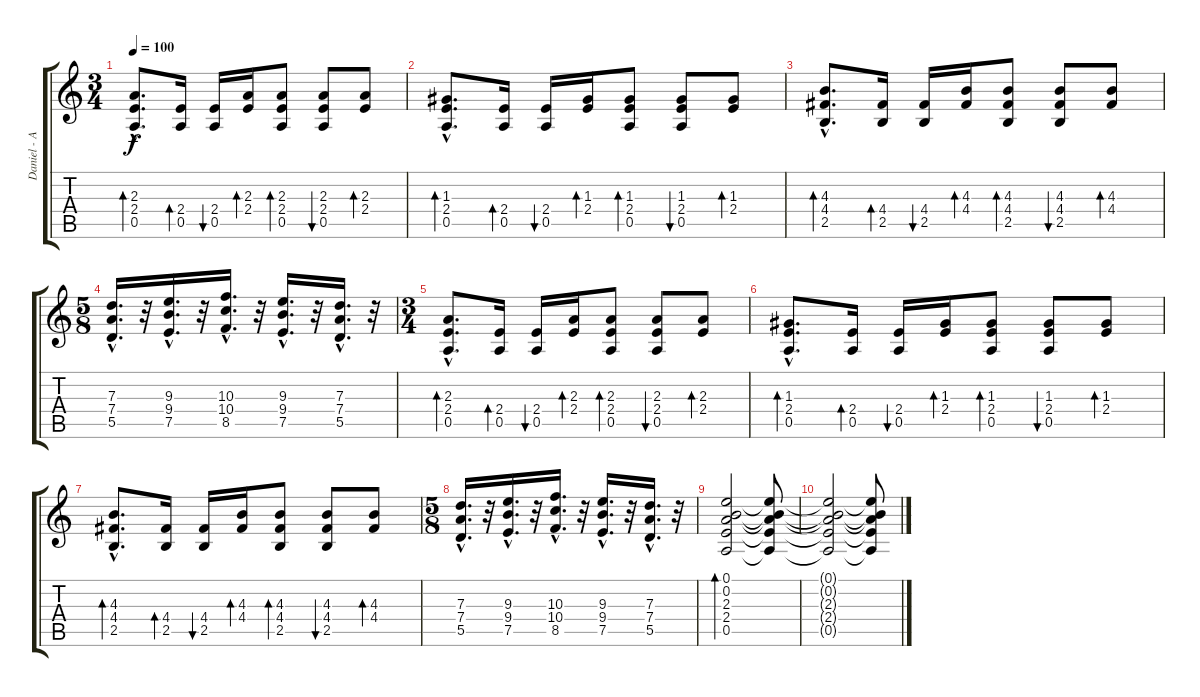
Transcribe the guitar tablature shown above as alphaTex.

\track ("Daniel - Acoustic" "Daniel - A") {instrument acousticguitarsteel}
\staff {score tabs}
\tuning (E4 B3 G3 D3 A2 E2) {hide}
\ts (3 4)
\tempo 100
\clef g2
\ks c
(2.3{hac} 2.4{hac} 0.5{hac}).8{d bd 240 dy f} (2.4 0.5).16{bd 240} (2.4 0.5).16{bu 240} (2.3 2.4).16{bd 240} (2.3 2.4 0.5).8{bd 240} (2.3 2.4 0.5).8{bu 240} (2.3 2.4).8{bd 240} |
(1.3{hac} 2.4{hac} 0.5{hac}).8{d bd 240} (2.4 0.5).16{bd 240} (2.4 0.5).16{bu 240} (1.3 2.4).16{bd 240} (1.3 2.4 0.5).8{bd 240} (1.3 2.4 0.5).8{bu 240} (1.3 2.4).8{bd 240} |
(4.3{hac} 4.4{hac} 2.5{hac}).8{d bd 240} (4.4 2.5).16{bd 240} (4.4 2.5).16{bu 240} (4.3 4.4).16{bd 240} (4.3 4.4 2.5).8{bd 240} (4.3 4.4 2.5).8{bu 240} (4.3 4.4).8{bd 240} |
\ts (5 8)
(7.3{hac} 7.4{hac} 5.5{hac}).16{d} r.32 (9.3{hac} 9.4{hac} 7.5{hac}).16{d} r.32 (10.3{hac} 10.4{hac} 8.5{hac}).16{d} r.32 (9.3{hac} 9.4{hac} 7.5{hac}).16{d} r.32 (7.3{hac} 7.4{hac} 5.5{hac}).16{d} r.32 |
\ts (3 4)
(2.3{hac} 2.4{hac} 0.5{hac}).8{d bd 240} (2.4 0.5).16{bd 240} (2.4 0.5).16{bu 240} (2.3 2.4).16{bd 240} (2.3 2.4 0.5).8{bd 240} (2.3 2.4 0.5).8{bu 240} (2.3 2.4).8{bd 240} |
(1.3{hac} 2.4{hac} 0.5{hac}).8{d bd 240} (2.4 0.5).16{bd 240} (2.4 0.5).16{bu 240} (1.3 2.4).16{bd 240} (1.3 2.4 0.5).8{bd 240} (1.3 2.4 0.5).8{bu 240} (1.3 2.4).8{bd 240} |
(4.3{hac} 4.4{hac} 2.5{hac}).8{d bd 240} (4.4 2.5).16{bd 240} (4.4 2.5).16{bu 240} (4.3 4.4).16{bd 240} (4.3 4.4 2.5).8{bd 240} (4.3 4.4 2.5).8{bu 240} (4.3 4.4).8{bd 240} |
\ts (5 8)
(7.3{hac} 7.4{hac} 5.5{hac}).16{d} r.32 (9.3{hac} 9.4{hac} 7.5{hac}).16{d} r.32 (10.3{hac} 10.4{hac} 8.5{hac}).16{d} r.32 (9.3{hac} 9.4{hac} 7.5{hac}).16{d} r.32 (7.3{hac} 7.4{hac} 5.5{hac}).16{d} r.32 |
(0.1 0.2 2.3 2.4 0.5).2{bd 240} (0.1{t} 0.2{t} 2.3{t} 2.4{t} 0.5{t}).8 |
(0.1{t} 0.2{t} 2.3{t} 2.4{t} 0.5{t}).2 (0.1{t} 0.2{t} 2.3{t} 2.4{t} 0.5{t}).8
